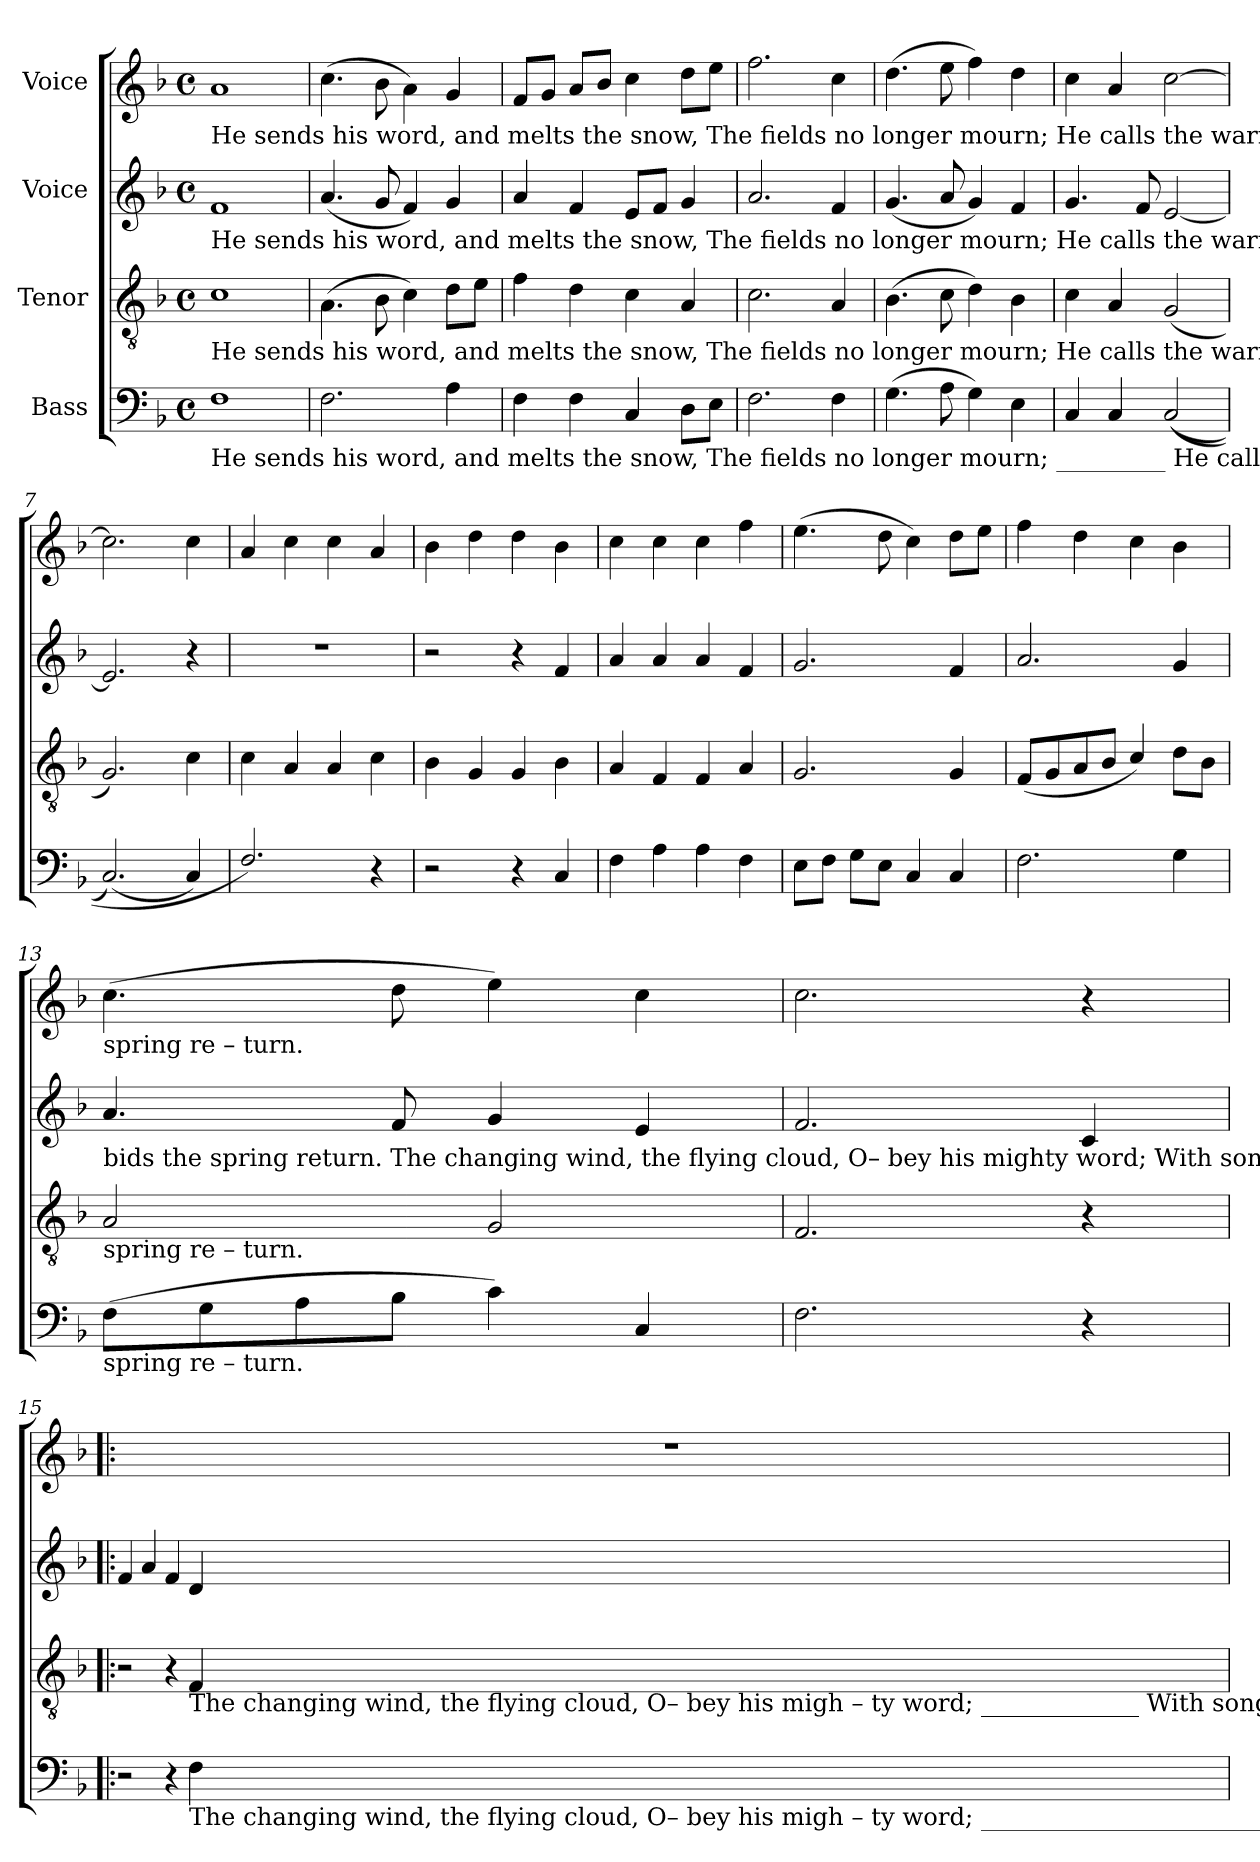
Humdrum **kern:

**kern	**kern	**kern	**kern
*part4	*part3	*part2	*part1
*staff4	*staff3	*staff2	*staff1
*I"Bass	*I"Tenor	*I"Voice	*I"Voice
*clefF4	*clefGv2	*clefG2	*clefG2
*k[b-]	*k[b-]	*k[b-]	*k[b-]
*M4/4	*M4/4	*M4/4	*M4/4
*met(c)	*met(c)	*met(c)	*met(c)
*MM120	*MM120	*MM120	*MM120
=1	=1	=1	=1
!	!	!	!LO:TX:b:t=He   sends        his      word,  and  melts  the  snow,  The  fields       no    longer     mourn;    He calls the warmer gales to blow, He calls the warmer gales    to      blow,  And  bids  the
!	!	!LO:TX:b:t=He   sends        his      word,  and  melts  the  snow,  The  fields       no    longer     mourn;                                             He calls the warmer gales            to       blow,              And	!
!	!LO:TX:b:t=He   sends        his      word,  and  melts  the  snow,  The  fields       no    longer     mourn;    He calls the warmer gales to blow, And bids the spring return,  And     bids              the	!	!
!LO:TX:b:t=He   sends        his      word,  and  melts  the  snow,  The  fields       no    longer     mourn; _________                            He calls the warmer gales  to blow, And   bids               the	!	!	!
1F!	1c!	1f!	1a!
=2	=2	=2	=2
2.F!\	(>4.A!\	(<4.a!/	(>4.cc!\
.	8B-!\	8g!/	8b-!\
.	4c!\)	4f!/)	4a!\)
4A!\	8d!\L	4g!/	4g!/
.	8e!\J	.	.
=3	=3	=3	=3
4F!\	4f!\	4a!/	8f!/L
.	.	.	8g!/J
4F!\	4d!\	4f!/	8a!/L
.	.	.	8b-!/J
4C!/	4c!\	8e!/L	4cc!\
.	.	8f!/J	.
8D!\L	4A!/	4g!/	8dd!\L
8E!\J	.	.	8ee!\J
=4	=4	=4	=4
2.F!\	2.c!\	2.a!/	2.ff!\
4F!\	4A!/	4f!/	4cc!\
=5	=5	=5	=5
(>4.G!\	(>4.B-!\	(<4.g!/	(>4.dd!\
8A!\	8c!\	8a!/	8ee!\
4G!\)	4d!\)	4g!/)	4ff!\)
4E!\	4B-!\	4f!/	4dd!\
=6	=6	=6	=6
4C!/	4c!\	4.g!/	4cc!\
4C!/	4A!/	.	4a!/
.	.	8f!/	.
(<(<2C!/	(<2G!/	[2e!/	[2cc!\
=7	=7	=7	=7
(<2.C!/)	2.G!/)	2.e!/]	2.cc!\]
4C!/)	4c!\	4r	4cc!\
=8	=8	=8	=8
2.F!/)	4c!\	1r	4a!/
.	4A!/	.	4cc!\
.	4A!/	.	4cc!\
4r	4c!\	.	4a!/
=9	=9	=9	=9
2r	4B-!\	2r	4b-!\
.	4G!/	.	4dd!\
4r	4G!/	4r	4dd!\
4C!/	4B-!\	4f!/	4b-!\
=10	=10	=10	=10
4F!\	4A!/	4a!/	4cc!\
4A!\	4F!/	4a!/	4cc!\
4A!\	4F!/	4a!/	4cc!\
4F!\	4A!/	4f!/	4ff!\
=11	=11	=11	=11
8E!\L	2.G!/	2.g!/	(>4.ee!\
8F!\J	.	.	.
8G!\L	.	.	.
8E!\J	.	.	8dd!\
4C!/	.	.	4cc!\)
4C!/	4G!/	4f!/	8dd!\L
.	.	.	8ee!\J
=12	=12	=12	=12
2.F!\	(<8F!/L	2.a!/	4ff!\
.	8G!/	.	.
.	8A!/	.	4dd!\
.	8B-!/J	.	.
.	4c!/)	.	4cc!\
4G!\	8d!\L	4g!/	4b-!\
.	8B-!\J	.	.
!!LO:LB:g=z
=13	=13	=13	=13
!	!	!	!LO:TX:b:t=spring                re  – turn.
!	!	!LO:TX:b:t=bids      the  spring  return.  The changing wind, the flying cloud, O– bey  his   mighty   word;         With songs and honors sounding loud, Praise ye the sovereign Lord,                         With	!
!	!LO:TX:b:t=spring           re     –    turn.	!	!
!LO:TX:b:t=spring                re  – turn.	!	!	!
(>8F!\L	2A!/	4.a!/	(>4.cc!\
8G!\	.	.	.
8A!\	.	.	.
8B-!\J	.	8f!/	8dd!\
4c!\)	2G!/	4g!/	4ee!\)
4C!/	.	4e!/	4cc!\
=14	=14	=14	=14
2.F!\	2.F!/	2.f!/	2.cc!\
4r	4r	4c!/	4r
=15!|:	=15!|:	=15!|:	=15!|:
2r	2r	4f!/	1r
.	.	4a!/	.
4r	4r	4f!/	.
!	!LO:TX:b:t=The changing wind, the flying cloud, O– bey his migh – ty    word; _____________         With songs and honors sounding loud,               With	!	!
!LO:TX:b:t=The changing wind, the flying cloud, O– bey his migh – ty    word; ______________________________________________  With songs and honors	!	!	!
4F!\	4F!/	4d!/	.
=	=	=	=
*-	*-	*-	*-
